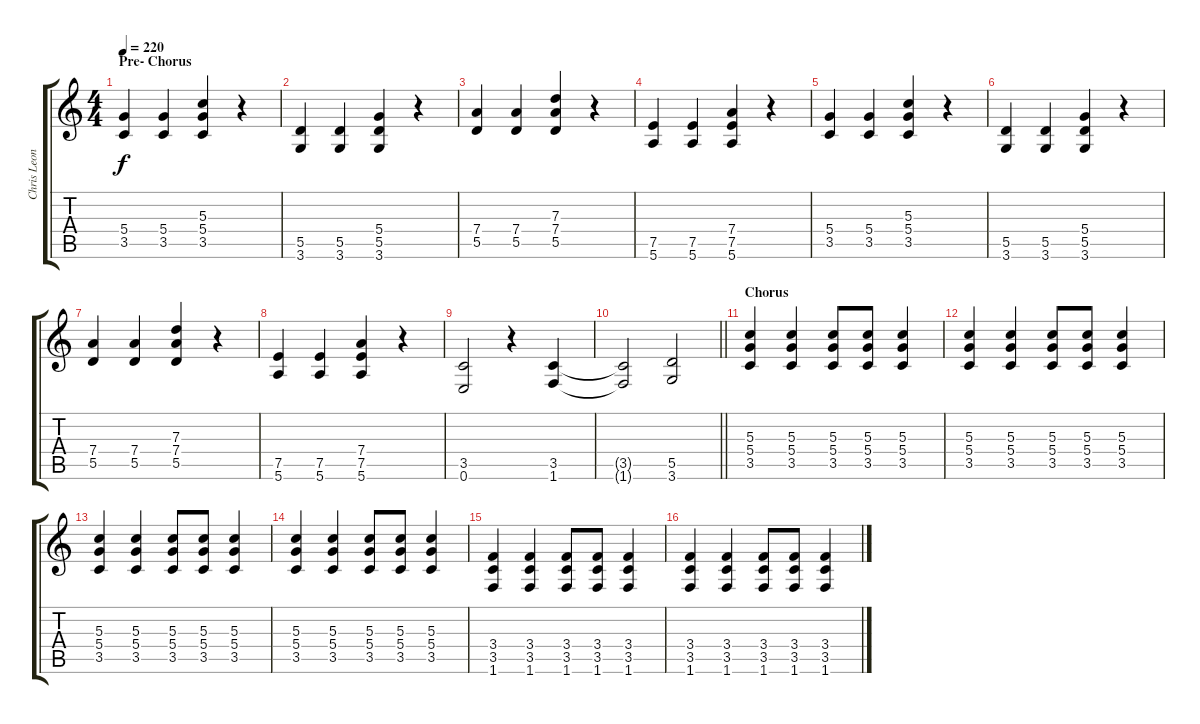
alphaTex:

\track ("Chris Leonard" "Chris Leon") {instrument overdrivenguitar}
\staff {score tabs}
\tuning (E4 B3 G3 D3 A2 E2) {hide}
\ts (4 4)
\section ("" "Pre- Chorus")
\tempo 220
\clef g2
\ks c
(5.4 3.5).4{dy f} (5.4 3.5).4 (5.3 5.4 3.5).4 r.4 |
(5.5 3.6).4 (5.5 3.6).4 (5.4 5.5 3.6).4 r.4 |
(7.4 5.5).4 (7.4 5.5).4 (7.3 7.4 5.5).4 r.4 |
(7.5 5.6).4 (7.5 5.6).4 (7.4 7.5 5.6).4 r.4 |
(5.4 3.5).4 (5.4 3.5).4 (5.3 5.4 3.5).4 r.4 |
(5.5 3.6).4 (5.5 3.6).4 (5.4 5.5 3.6).4 r.4 |
(7.4 5.5).4 (7.4 5.5).4 (7.3 7.4 5.5).4 r.4 |
(7.5 5.6).4 (7.5 5.6).4 (7.4 7.5 5.6).4 r.4 |
(3.5 0.6).2 r.4 (3.5 1.6).4 |
\barLineRight lightlight
(3.5{t} 1.6{t}).2 (5.5 3.6).2 |
\section ("" "Chorus")
(5.3 5.4 3.5).4 (5.3 5.4 3.5).4 (5.3 5.4 3.5).8 (5.3 5.4 3.5).8 (5.3 5.4 3.5).4 |
(5.3 5.4 3.5).4 (5.3 5.4 3.5).4 (5.3 5.4 3.5).8 (5.3 5.4 3.5).8 (5.3 5.4 3.5).4 |
(5.3 5.4 3.5).4 (5.3 5.4 3.5).4 (5.3 5.4 3.5).8 (5.3 5.4 3.5).8 (5.3 5.4 3.5).4 |
(5.3 5.4 3.5).4 (5.3 5.4 3.5).4 (5.3 5.4 3.5).8 (5.3 5.4 3.5).8 (5.3 5.4 3.5).4 |
(3.4 3.5 1.6).4 (3.4 3.5 1.6).4 (3.4 3.5 1.6).8 (3.4 3.5 1.6).8 (3.4 3.5 1.6).4 |
(3.4 3.5 1.6).4 (3.4 3.5 1.6).4 (3.4 3.5 1.6).8 (3.4 3.5 1.6).8 (3.4 3.5 1.6).4
